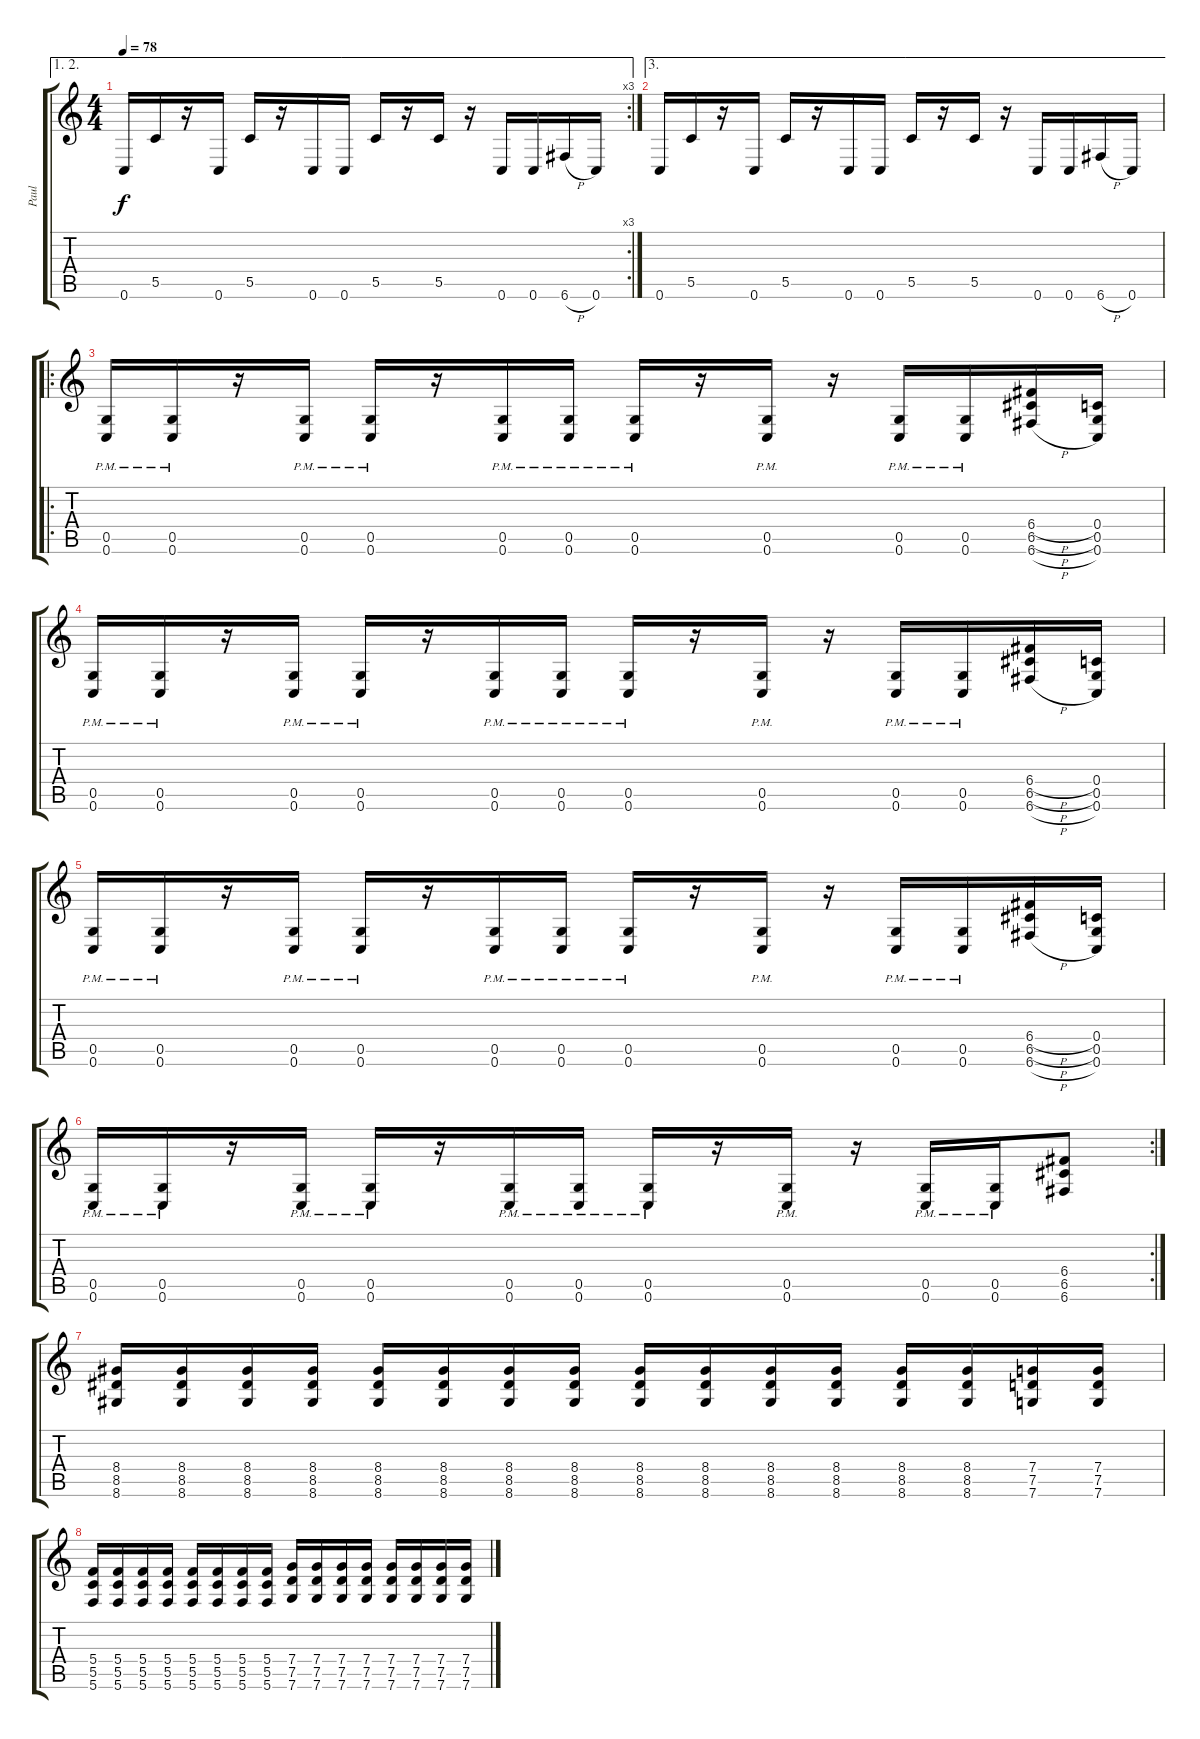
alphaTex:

\track ("Paul" "Paul") {instrument overdrivenguitar}
\staff {score tabs}
\tuning (D4 A3 F3 C3 G2 C2) {hide}
\ae (1 2)
\rc 3
\ts (4 4)
\tempo 78
\clef g2
\ks c
0.6.16{dy f} 5.5.16 r.16 0.6.16 5.5.16 r.16 0.6.16 0.6.16 5.5.16 r.16 5.5.16 r.16 0.6.16 0.6.16 6.6{h}.16 0.6.16 |
\ae 3
0.6.16 5.5.16 r.16 0.6.16 5.5.16 r.16 0.6.16 0.6.16 5.5.16 r.16 5.5.16 r.16 0.6.16 0.6.16 6.6{h}.16 0.6.16 |
\ro
(0.5{pm} 0.6).16 (0.5{pm} 0.6).16 r.16 (0.5{pm} 0.6).16 (0.5{pm} 0.6).16 r.16 (0.5{pm} 0.6).16 (0.5{pm} 0.6).16 (0.5{pm} 0.6).16 r.16 (0.5{pm} 0.6).16 r.16 (0.5{pm} 0.6).16 (0.5{pm} 0.6).16 (6.4{h} 6.5{h} 6.6{h}).16 (0.4 0.5 0.6).16 |
(0.5{pm} 0.6).16 (0.5{pm} 0.6).16 r.16 (0.5{pm} 0.6).16 (0.5{pm} 0.6).16 r.16 (0.5{pm} 0.6).16 (0.5{pm} 0.6).16 (0.5{pm} 0.6).16 r.16 (0.5{pm} 0.6).16 r.16 (0.5{pm} 0.6).16 (0.5{pm} 0.6).16 (6.4{h} 6.5{h} 6.6{h}).16 (0.4 0.5 0.6).16 |
(0.5{pm} 0.6).16 (0.5{pm} 0.6).16 r.16 (0.5{pm} 0.6).16 (0.5{pm} 0.6).16 r.16 (0.5{pm} 0.6).16 (0.5{pm} 0.6).16 (0.5{pm} 0.6).16 r.16 (0.5{pm} 0.6).16 r.16 (0.5{pm} 0.6).16 (0.5{pm} 0.6).16 (6.4{h} 6.5{h} 6.6{h}).16 (0.4 0.5 0.6).16 |
\rc 2
(0.5{pm} 0.6).16 (0.5{pm} 0.6).16 r.16 (0.5{pm} 0.6).16 (0.5{pm} 0.6).16 r.16 (0.5{pm} 0.6).16 (0.5{pm} 0.6).16 (0.5{pm} 0.6).16 r.16 (0.5{pm} 0.6).16 r.16 (0.5{pm} 0.6).16 (0.5{pm} 0.6).16 (6.4 6.5 6.6).8 |
(8.4 8.5 8.6).16{volume 9} (8.4 8.5 8.6).16 (8.4 8.5 8.6).16 (8.4 8.5 8.6).16 (8.4 8.5 8.6).16 (8.4 8.5 8.6).16 (8.4 8.5 8.6).16 (8.4 8.5 8.6).16 (8.4 8.5 8.6).16 (8.4 8.5 8.6).16 (8.4 8.5 8.6).16 (8.4 8.5 8.6).16 (8.4 8.5 8.6).16 (8.4 8.5 8.6).16 (7.4 7.5 7.6).16 (7.4 7.5 7.6).16 |
(5.4 5.5 5.6).16 (5.4 5.5 5.6).16 (5.4 5.5 5.6).16 (5.4 5.5 5.6).16 (5.4 5.5 5.6).16 (5.4 5.5 5.6).16 (5.4 5.5 5.6).16 (5.4 5.5 5.6).16 (7.4 7.5 7.6).16 (7.4 7.5 7.6).16 (7.4 7.5 7.6).16 (7.4 7.5 7.6).16 (7.4 7.5 7.6).16 (7.4 7.5 7.6).16 (7.4 7.5 7.6).16 (7.4 7.5 7.6).16
